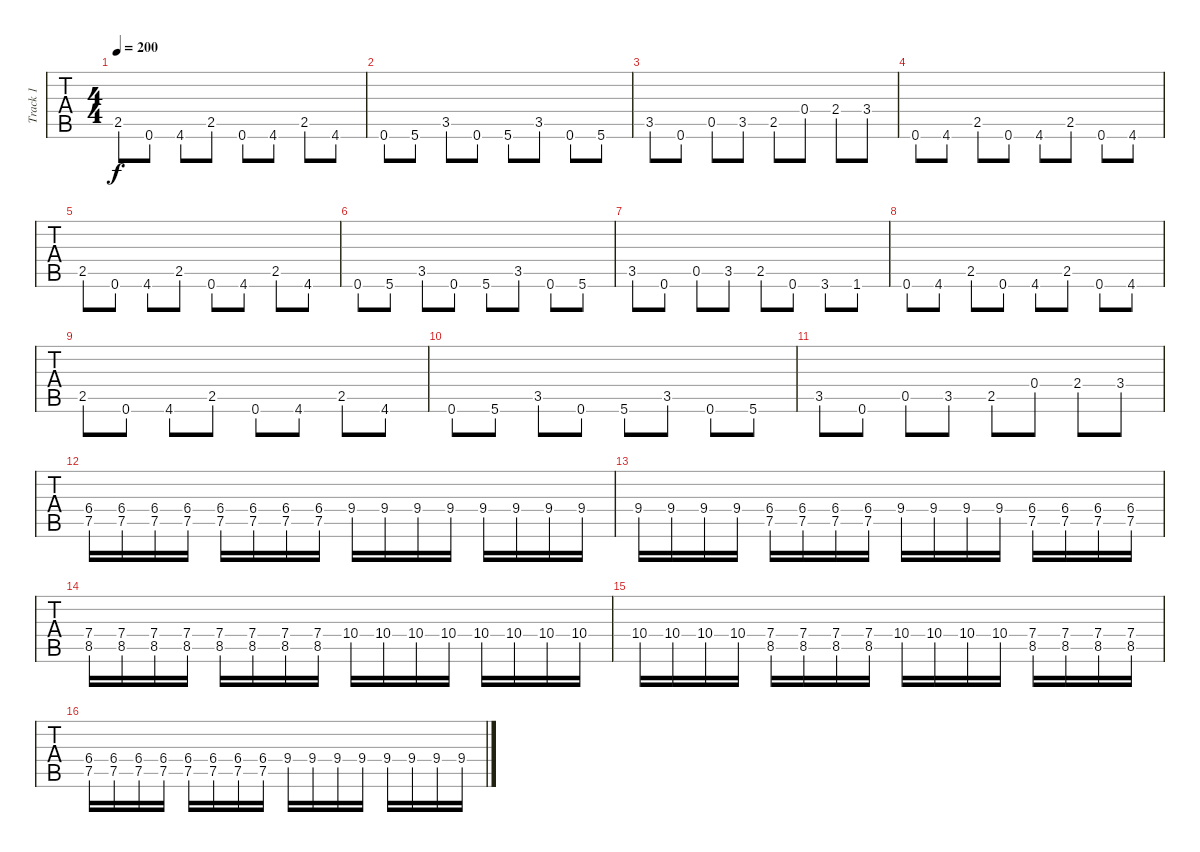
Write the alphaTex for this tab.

\track ("Track 1" "Track 1") {instrument distortionguitar}
\staff {tabs}
\tuning (C4 G3 Eb3 Bb2 F2 C2) {hide}
\ts (4 4)
\tempo 200
\clef g2
\ks c
2.5.8{dy f} 0.6.8 4.6.8 2.5.8 0.6.8 4.6.8 2.5.8 4.6.8 |
0.6.8 5.6.8 3.5.8 0.6.8 5.6.8 3.5.8 0.6.8 5.6.8 |
3.5.8 0.6.8 0.5.8 3.5.8 2.5.8 0.4.8 2.4.8 3.4.8 |
0.6.8 4.6.8 2.5.8 0.6.8 4.6.8 2.5.8 0.6.8 4.6.8 |
2.5.8 0.6.8 4.6.8 2.5.8 0.6.8 4.6.8 2.5.8 4.6.8 |
0.6.8 5.6.8 3.5.8 0.6.8 5.6.8 3.5.8 0.6.8 5.6.8 |
3.5.8 0.6.8 0.5.8 3.5.8 2.5.8 0.6.8 3.6.8 1.6.8 |
0.6.8 4.6.8 2.5.8 0.6.8 4.6.8 2.5.8 0.6.8 4.6.8 |
2.5.8 0.6.8 4.6.8 2.5.8 0.6.8 4.6.8 2.5.8 4.6.8 |
0.6.8 5.6.8 3.5.8 0.6.8 5.6.8 3.5.8 0.6.8 5.6.8 |
3.5.8 0.6.8 0.5.8 3.5.8 2.5.8 0.4.8 2.4.8 3.4.8 |
(6.4 7.5).16 (6.4 7.5).16 (6.4 7.5).16 (6.4 7.5).16 (6.4 7.5).16 (6.4 7.5).16 (6.4 7.5).16 (6.4 7.5).16 9.4.16 9.4.16 9.4.16 9.4.16 9.4.16 9.4.16 9.4.16 9.4.16 |
9.4.16 9.4.16 9.4.16 9.4.16 (6.4 7.5).16 (6.4 7.5).16 (6.4 7.5).16 (6.4 7.5).16 9.4.16 9.4.16 9.4.16 9.4.16 (6.4 7.5).16 (6.4 7.5).16 (6.4 7.5).16 (6.4 7.5).16 |
(7.4 8.5).16 (7.4 8.5).16 (7.4 8.5).16 (7.4 8.5).16 (7.4 8.5).16 (7.4 8.5).16 (7.4 8.5).16 (7.4 8.5).16 10.4.16 10.4.16 10.4.16 10.4.16 10.4.16 10.4.16 10.4.16 10.4.16 |
10.4.16 10.4.16 10.4.16 10.4.16 (7.4 8.5).16 (7.4 8.5).16 (7.4 8.5).16 (7.4 8.5).16 10.4.16 10.4.16 10.4.16 10.4.16 (7.4 8.5).16 (7.4 8.5).16 (7.4 8.5).16 (7.4 8.5).16 |
(6.4 7.5).16 (6.4 7.5).16 (6.4 7.5).16 (6.4 7.5).16 (6.4 7.5).16 (6.4 7.5).16 (6.4 7.5).16 (6.4 7.5).16 9.4.16 9.4.16 9.4.16 9.4.16 9.4.16 9.4.16 9.4.16 9.4.16
